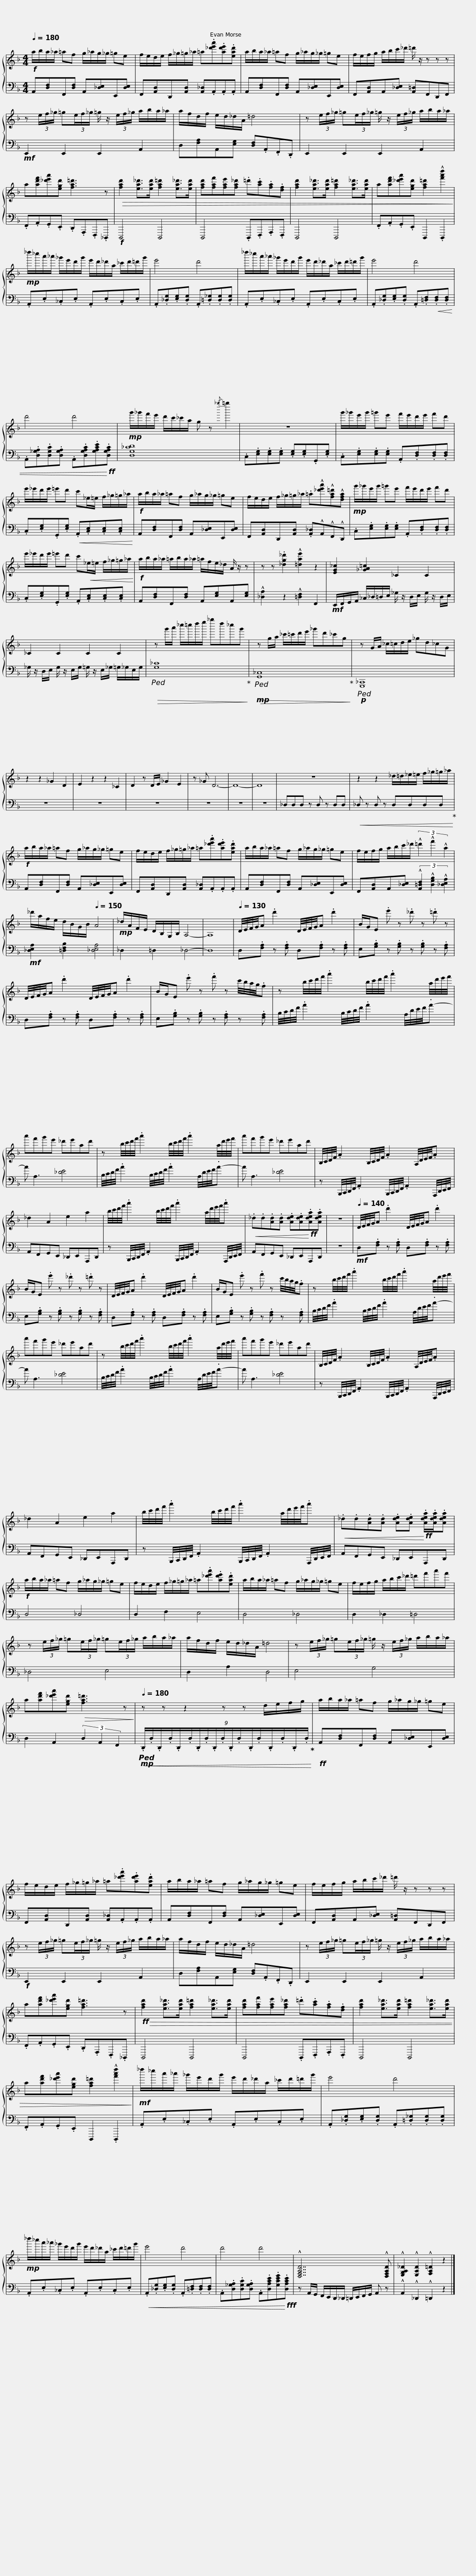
X:1
%%score { 1 | 2 }
L:1/8
Q:1/4=180
M:4/4
I:linebreak $
K:F
V:1 treble
V:2 bass
V:1
!f! a/b/a/_a/ =af g/_a/g/_g/ =ge | f/e/d/e/ f/_g/=g/_a/ =a.[_d'e'a'].[ad'e'].[ead'] |$ a/b/a/_a/ =af g/_a/g/_g/ =ge | f/e/f/g/ a/b/c'/_d'/ =d'/ z/ z z z |$ z (3e/f/_g/ =g(3e/f/_g/ =g/ z/ (3e/f/_g/ a/b/a/_a/ | %5
 a/f/d/f/ e/d/_d/A/ =d4 |$ z (3e/f/_g/ =g(3e/f/_g/ =g/ z/ (3e/f/_g/ a/b/a/_a/ | a[ad'f'][_d'e'a'][egd'] [fa=d']3 z |!>(! [fad']2 [ea_d']>[ead'] [fa=d']2 [ea_d']>[ead'] |$ [fad'][faf'][fae'][fa_d'] .=d'.[ac'].[fa].[df] | %10
 [fad']2 [ea_d']>[ead'] [fa=d']2 [ea_d']>[ead'] | a[ad'f'][_d'e'a'][egd'] [fa=d']2 !^![f'a'd'']2!>)! |$!mp! _d''/_c''/a'/_a'/ _g'/e'/d'/g'/ e'/d'/_d'/a/ _c'/d'/=d'/g'/ | e'4 d'4 |$ _d''/_c''/a'/_a'/ _g'/e'/d'/g'/ e'/d'/_d'/a/ _c'/d'/=d'/g'/ | %15
 e'4 d'4 | d'4 d'4 |$!mp! g'/_g'/f'/e'/ d'/c'/_c'/a/ g z{/_g''} =g''2 | z8 | g'/_g'/e'/g'/ =g'e' f'/e'/d'/e'/ f'd' |$ %20
 e'/_e'/d'/e'/ =e'd' c'_e/=e/ f/_g/=g/_a/ |!f! a/b/a/_a/ =af g/_a/g/_g/ =ge |$ f/e/d/e/ f/_g/=g/_a/ .=a!^![_d'e'a']!^![fa=d']!^![dfa] |!mp! g'/_g'/e'/g'/ =g'e' f'/e'/d'/e'/ f'd' |$ e'/_e'/d'/e'/ =e'd' c'!<(!_e/=e/ f/_g/=g/_a/!<)! | %25
!f! a/b/a/_a/ =a/b/a/_a/ =a/f/e/_d/ A/ z/ z |$ z z .[_dg_d']2 !^![=dae']2 z2 | [EG_c]2 [_GA=c]2 _C2 C2 | _C2 C2 C2 C2 |$ z g'/a'/ _c''/=c''/d''/e''/ _g''d''_c''g' | %30
 z g/a/ _c'/=c'/d'/e'/ _g'd'_c'g |$ z G/A/ _c/=c/d/e/ _gd_cG | z2 z2 _G2 D2 | E2 z2 z2 _C2 | D2 z D/E/ _G2 E2 | %35
 z _G D6- | D8- | D8 |$ z8 | z2 z2 _d/=d/_e/=e/ f/_g/=g/_a/ | %40
!f! a/b/a/_a/ =af g/_a/g/_g/ =ge |$ f/e/d/e/ f/_g/=g/_a/ =a.[_d'e'a'].[ad'e'].[ead'] | a/b/a/_a/ =af g/_a/g/_g/ =ge |$ f/e/f/g/ a/b/c'/_d'/ (3!^!=d'2 !^!f'2 !^!a2 | _d'/a/f/e/ d/B/G/B/[Q:1/4=150] A4 | %45
!mp! _d/A/F/E/ D/B,/G,/B,/ A,4- | A,8 |$[Q:1/4=130] D/4E/4F/4G/4A .d'2 D/4E/4F/4G/4A .d'2 | B/G/E .e' z ._d' z .=d' z | D/4E/4F/4G/4A .d'2 D/4E/4F/4G/4A .d'2 |$ %50
 B/G/E .e' z .f' z c'/4b/4a/4g/4.f | z b/4c'/4d'/4f'/4 .a'2 b/4c'/4d'/4f'/4 .a'2 a/4d'/4e'/4f'/4 |$ a'f'g'e' _d'e'ad' | z b/4c'/4d'/4f'/4 .a'2 b/4c'/4d'/4f'/4 .a'2 a/4d'/4e'/4f'/4 |$ a'f'g'e' _d'e'ad' | %55
 B,/4C/4D/4F/4 .A2 B,/4C/4D/4F/4 .A2 A,/4D/4E/4F/4.A |$ _d2 A2 e2 a2 | b/4c'/4d'/4f'/4 .a'2 b/4c'/4d'/4f'/4 .a'2 a/4d'/4e'/4f'/4.a' |$!<(! ._d.d.[Ad].[Ad] .[Ade].[Ade]!<)!!ff!.[Adea].[Adea] | z8 | %60
[Q:1/4=140] D/4E/4F/4G/4A .d'2 D/4E/4F/4G/4A .d'2 | B/G/E .e' z ._d' z .=d' z |$ D/4E/4F/4G/4A .d'2 D/4E/4F/4G/4A .d'2 | B/G/E .e' z .f' z c'/4b/4a/4g/4.f |$ z b/4c'/4d'/4f'/4 .a'2 b/4c'/4d'/4f'/4 .a'2 a/4d'/4e'/4f'/4 | %65
 a'f'g'e' _d'e'ad' |$ z b/4c'/4d'/4f'/4 .a'2 b/4c'/4d'/4f'/4 .a'2 a/4d'/4e'/4f'/4 | a'f'g'e' _d'e'ad' |$ B,/4C/4D/4F/4 .A2 B,/4C/4D/4F/4 .A2 A,/4D/4E/4F/4.A | _d2 A2 e2 a2 |$ %70
 b/4c'/4d'/4f'/4 .a'2 b/4c'/4d'/4f'/4 .a'2 a/4d'/4e'/4f'/4.a' |!<(! ._d.d.[Ad].[Ad] .[Ade].[Ade]!<)!!ff! .[Adea]/.[Adea]/.[Adea] |$!f! a/b/a/_a/ =af g/_a/g/_g/ =ge | f/e/d/e/ f/_g/=g/_a/ =a.[_d'e'a'].[ad'e'].[ead'] |$ a/b/a/_a/ =af g/_a/g/_g/ =ge | %75
 f/e/f/g/ a/b/c'/_d'/ =d'f'a'f' |$ z (3e/f/_g/ =g(3e/f/_g/ =g(3e/f/_g/ a/b/a/_a/ | a/f/d/f/ e/d/_d/A/ =d4 |$ z (3e/f/_g/ =g(3e/f/_g/ =g/ z/ (3e/f/_g/ a/b/a/_a/ | a[ad'f'][_d'e'a'][egd']!>(! [fa=d']3 z!>)! |$ %80
[Q:1/4=180] z z z2 z z d/e/f/g/ | a/b/a/_a/ =af g/_a/g/_g/ =ge |$ f/e/d/e/ f/_g/=g/_a/ =a.[_d'e'a'].[ad'e'].[ead'] | a/b/a/_a/ =af g/_a/g/_g/ =ge |$ f/e/f/g/ a/b/c'/_d'/ =d'/ z/ z z z | %85
 z (3e/f/_g/ =g(3e/f/_g/ =g/ z/ (3e/f/_g/ a/b/a/_a/ |$ a/f/d/f/ e/d/_d/A/ =d4 | z (3e/f/_g/ =g(3e/f/_g/ =g/ z/ (3e/f/_g/ a/b/a/_a/ |$ a[ad'f'][_d'e'a'][egd'] [fa=d']3 z |!ff!!>(! [fad']2 [ea_d']>[ead'] [fa=d']2 [ea_d']>[ead'] | %90
 [fad'][faf'][fae'][fa_d'] .=d'.[ac'].[fa].[df] | [fad']2 [ea_d']>[ead'] [fa=d']2 [ea_d']>[ead'] |$ a[ad'f'][_d'e'a'][egd'] [fa=d']2 !^![f'a'd'']2!>)! |!mf! _d''/_c''/a'/_a'/ _g'/e'/d'/g'/ e'/d'/_d'/a/ _c'/d'/=d'/g'/ | e'4 d'4 |$ %95
!mp! _d''/_c''/a'/_a'/ _g'/e'/d'/g'/ e'/d'/_d'/a/ _c'/d'/=d'/g'/ | e'4 d'4 | d'4 d'4 |$ !^![D,F,A,D]7 !^![D,F,A,D] | !^![E,G,A,_D]2 !^![E,A,D]2 !^![F,A,=D]2 z2 |] %100
V:2
 A,,[D,F,]F,,[D,F,] A,,[_D,E,]E,,[D,E,] | F,,[A,,D,]D,,[A,,D,] [A,,_D,].A,,.A,,.A,, |$ A,,[D,F,]F,,[D,F,] A,,[_D,E,]E,,[D,E,] | F,,[A,,D,]A,,[_D,E,] [A,,=D,]F,,D,,F,, |$!mf! E,,2 E,,2 E,,2 A,,2 | %5
 D,[F,A,]A,,[E,G,] [D,F,].A,,.F,,.D,, |$ E,,2 E,,2 E,,2 A,,2 | .F,,.A,,.G,,.E,, .D,,.A,,,.F,,,._D,,, |!f! D,,,4 D,,,4 |$ D,,,4 .D,,,.F,,,.A,,,.F,,, | %10
 D,,,4 D,,,4 | .F,,.A,,.G,,.E,, D,,,2 .D,,,2 |$ .A,,.E,._C,.E, .A,,.E,.C,.E, | .A,,.[_D,G,].[E,G,].[D,G,] .A,,.[=D,_G,].[D,G,].[D,G,] |$ .A,,.E,._C,.E, .A,,.E,.C,.E, | %15
 .A,,.[_D,G,].[E,G,].[D,G,] .A,,.[=D,F,]!<(!.[D,F,].[D,F,] | .A,,.[D,_G,A,].[D,G,C].[D,G,A,] .A,,.[D,G,A,C].[G,A,CE]!<)!!ff!.[D,G,A,C] |$ [D,G,_CD]8 | .C,.[E,G,].[E,G,].[E,G,] .[E,G,].[E,G,].G,,.[E,G,] | .C,.[E,G,].[E,G,].[E,G,] .A,,.[D,F,].[D,F,].[D,F,] |$ %20
 .C,.[E,G,].G,,.[E,G,]!<(! .A,,.[C,E,].[C,E,].[C,E,]!<)! | A,,[D,F,]F,,[D,F,] A,,[_D,E,]E,,[D,E,] |$ F,,[A,,D,]D,,[A,,D,] .[A,,_D,]!^!A,,!^!F,,!^!D,, | .C,.[E,G,].[E,G,].[E,G,] .A,,.[D,F,].[D,F,].[D,F,] |$ .C,.[E,G,].G,,.[E,G,] .A,,.[C,E,].[C,E,].[C,E,] | %25
 A,,[D,F,]F,,[D,F,] A,,[E,G,]A,,[E,G,] |$ !^![_D,A,]2 z2 !^![=D,F,]2 F,,2 |!mf! E,,/F,,/G,,/A,,/ _C,/_D,/=D,/E,/ _G,/ z/ D,/E,/ G,/ z/ D,/E,/ | _G,/ z/ D,/E,/ G,/ z/ E,/G,/ =G,/ z/ E,/_G,/ =G,/_G,/E,/G,/ |$!ped!!>(! [G,_C]8!ped-up!!>)! | %30
!mp!!ped!!>(! [G,,_C,]8!ped-up!!>)! |$!p!!ped! [G,,,_C,,]8 | z8 | z8 | z8 | %35
 z8 | z8 | z8 |$ _D,D,D, z D, z D,D, |!<(! _D, z D, z D,D,D,D,!ped-up!!<)! | %40
 A,,[D,F,]F,,[D,F,] A,,[_D,E,]E,,[D,E,] |$ F,,[A,,D,]D,,[A,,D,] [A,,_D,].A,,.A,,.A,, | A,,[D,F,]F,,[D,F,] A,,[_D,E,]E,,[D,E,] |$ F,,[A,,D,]A,,[_D,E,] (3!^![A,,=D,F,]2 !^![D,G,B,]2 !^![_D,E,A,]2 |!mf! [_D,E,A,]2 [=D,F,B,]2 [_D,E,A,]4 | %45
 _D,2 =D,2 _D,4- | D,8 |$ D,.[F,A,] z .[F,A,] D,.[F,A,] z .[F,A,] | E,.[G,B,] z .[G,B,] z .[G,B,] z .[F,A,] | D,.[F,A,] z .[F,A,] D,.[F,A,] z .[F,A,] |$ %50
 E,.[G,B,] z .[G,B,] z .[F,A,] z .[F,A,] | B,/4C/4D/4F/4 .A2 B,/4C/4D/4F/4 .A2 A,/4D/4E/4F/4.A- |$ A A,3 [_DE]4 | B,/4C/4D/4F/4 .A2 B,/4C/4D/4F/4 .A2 A,/4D/4E/4F/4.A- |$ A A,3 [_DE]4 | %55
 z B,,,/4C,,/4D,,/4F,,/4 .A,,2 B,,,/4C,,/4D,,/4F,,/4 .A,,2 A,,,/4D,,/4E,,/4F,,/4 |$ A,,F,,G,,E,, _D,,E,,A,,,D,, | z B,,,/4C,,/4D,,/4F,,/4 .A,,2 B,,,/4C,,/4D,,/4F,,/4 .A,,2 A,,,/4D,,/4E,,/4F,,/4 |$ A,,F,,G,,E,, _D,,E,,A,,,D,, | z8 | %60
!mf! D,.[F,A,] z .[F,A,] D,.[F,A,] z .[F,A,] | E,.[G,B,] z .[G,B,] z .[G,B,] z .[F,A,] |$ D,.[F,A,] z .[F,A,] D,.[F,A,] z .[F,A,] | E,.[G,B,] z .[G,B,] z .[F,A,] z .[F,A,] |$ B,/4C/4D/4F/4 .A2 B,/4C/4D/4F/4 .A2 A,/4D/4E/4F/4.A- | %65
 A A,3 [_DE]4 |$ B,/4C/4D/4F/4 .A2 B,/4C/4D/4F/4 .A2 A,/4D/4E/4F/4.A- | A A,3 [_DE]4 |$ z B,,,/4C,,/4D,,/4F,,/4 .A,,2 B,,,/4C,,/4D,,/4F,,/4 .A,,2 A,,,/4D,,/4E,,/4F,,/4 | A,,F,,G,,E,, _D,,E,,A,,,D,, |$ %70
 z B,,,/4C,,/4D,,/4F,,/4 .A,,2 B,,,/4C,,/4D,,/4F,,/4 .A,,2 A,,,/4D,,/4E,,/4F,,/4 | A,,F,,G,,E,, _D,,E,,A,,,D,, |$ D,4 _D,4 | D,2 F,2 E,4 |$ D,4 _D,4 | %75
 D,2 _D,2 =D,4 |$ _D,4 E,4 | D,2 A,2 D,4 |$ E,4 G,4 | D,2 A,,2 (3D,2 A,,2 F,,2 |$ %80
!mp!!ped!!<(! (9:8:18.D,,/.D,/.D,,/.D,/.D,,/.D,/.D,,/.D,/.D,,/.D,/.D,,/.D,/.D,,/.D,/.D,,/.D,/.D,,/.D,/!ped-up!!<)! |!ff! A,,[D,F,]F,,[D,F,] A,,[_D,E,]E,,[D,E,] |$ F,,[A,,D,]D,,[A,,D,] [A,,_D,].A,,.A,,.A,, | A,,[D,F,]F,,[D,F,] A,,[_D,E,]E,,[D,E,] |$ F,,[A,,D,]A,,[_D,E,] [A,,=D,]F,,D,,F,, | %85
!f! E,,2 E,,2 E,,2 A,,2 |$ D,[F,A,]A,,[E,G,] [D,F,].A,,.F,,.D,, | E,,2 E,,2 E,,2 A,,2 |$ .F,,.A,,.G,,.E,, .D,,.A,,,.F,,,._D,,, | D,,,4 D,,,4 | %90
 D,,,4 .D,,,.F,,,.A,,,.F,,, | D,,,4 D,,,4 |$ .F,,.A,,.G,,.E,, D,,,2 .D,,,2 | .A,,.E,._C,.E, .A,,.E,.C,.E, | .A,,.[_D,G,].[E,G,].[D,G,] .A,,.[=D,_G,].[D,G,].[D,G,] |$ %95
 .A,,.E,._C,.E, .A,,.E,.C,.E, |!<(! .A,,.[_D,G,].[E,G,].[D,G,] .A,,.[=D,F,].[D,F,].[D,F,] | .A,,.[D,_G,A,].[D,G,C].[D,G,A,] .A,,.[D,A,CE].[G,CEG]!<)!!fff!.[D,A,CE] |$ z A,,/G,,/ F,,/E,,/D,,/_D,,/ =D,,/E,,/F,,/G,,/ A,, z | !^!A,,2 !^!_D,,2 !^!=D,,2 z2 |] %100
